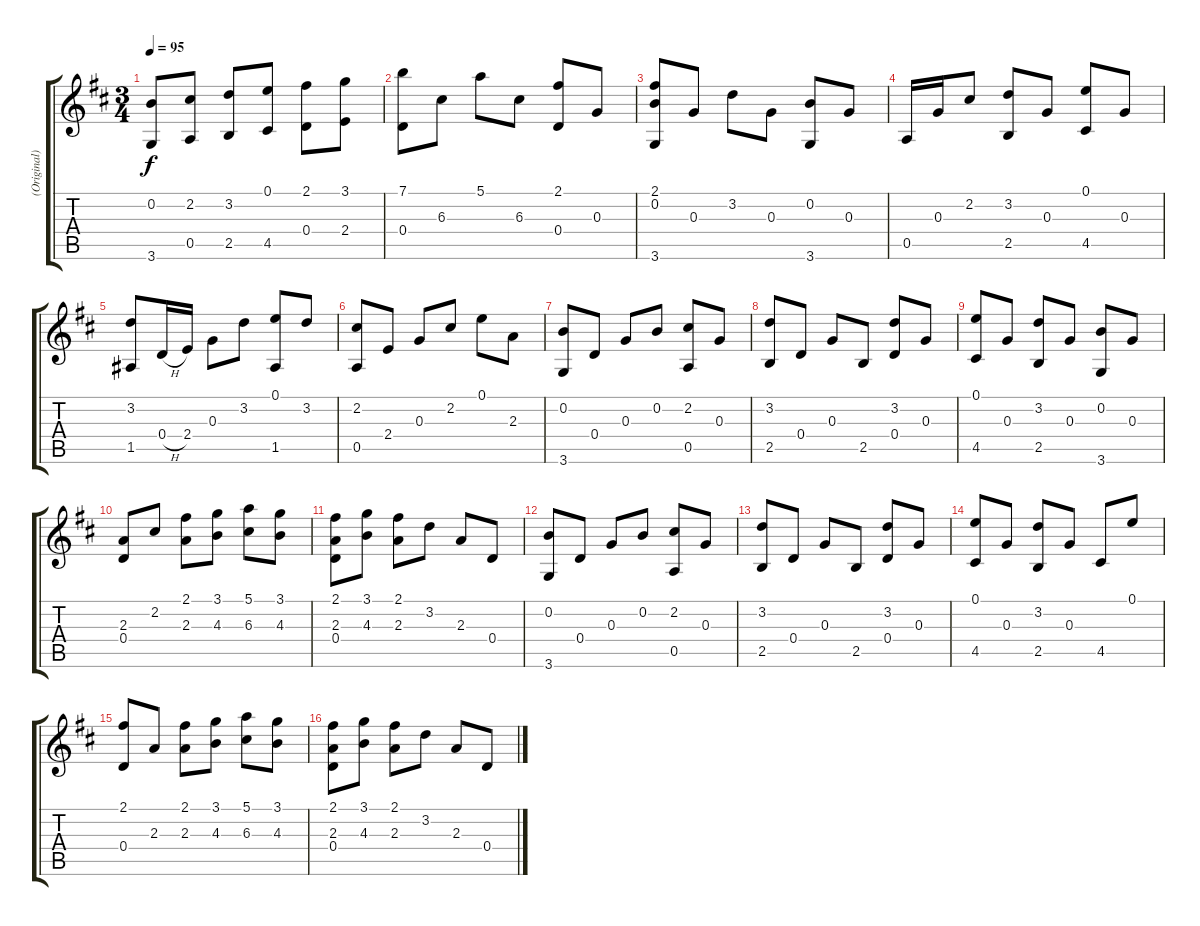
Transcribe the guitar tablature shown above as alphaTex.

\track ("(Original)" "(Original)") {instrument acousticguitarnylon}
\staff {score tabs}
\tuning (E4 B3 G3 D3 A2 E2) {hide}
\ts (3 4)
\tempo 95
\clef g2
\ks d
(0.2 3.6).8{dy f instrument acousticguitarnylon} (2.2 0.5).8 (3.2 2.5).8 (0.1 4.5).8 (2.1 0.4).8 (3.1 2.4).8 |
(7.1 0.4).8 6.3.8 5.1.8 6.3.8 (2.1 0.4).8 0.3.8 |
(2.1 0.2 3.6).8 0.3.8 3.2.8 0.3.8 (0.2 3.6).8 0.3.8 |
0.5.16 0.3.16 2.2.8 (3.2 2.5).8 0.3.8 (0.1 4.5).8 0.3.8 |
(3.2 1.5).8 0.4{h}.16 2.4.16 0.3.8 3.2.8 (0.1 1.5).8 3.2.8 |
(2.2 0.5).8 2.4.8 0.3.8 2.2.8 0.1.8 2.3.8 |
(0.2 3.6).8 0.4.8 0.3.8 0.2.8 (2.2 0.5).8 0.3.8 |
(3.2 2.5).8 0.4.8 0.3.8 2.5.8 (3.2 0.4).8 0.3.8 |
(0.1 4.5).8 0.3.8 (3.2 2.5).8 0.3.8 (0.2 3.6).8 0.3.8 |
(2.3 0.4).8 2.2.8 (2.1 2.3).8 (3.1 4.3).8 (5.1 6.3).8 (3.1 4.3).8 |
(2.1 2.3 0.4).8 (3.1 4.3).8 (2.1 2.3).8 3.2.8 2.3.8 0.4.8 |
(0.2 3.6).8 0.4.8 0.3.8 0.2.8 (2.2 0.5).8 0.3.8 |
(3.2 2.5).8 0.4.8 0.3.8 2.5.8 (3.2 0.4).8 0.3.8 |
(0.1 4.5).8 0.3.8 (3.2 2.5).8 0.3.8 4.5.8 0.1.8 |
(2.1 0.4).8 2.3.8 (2.1 2.3).8 (3.1 4.3).8 (5.1 6.3).8 (3.1 4.3).8 |
(2.1 2.3 0.4).8 (3.1 4.3).8 (2.1 2.3).8 3.2.8 2.3.8 0.4.8
